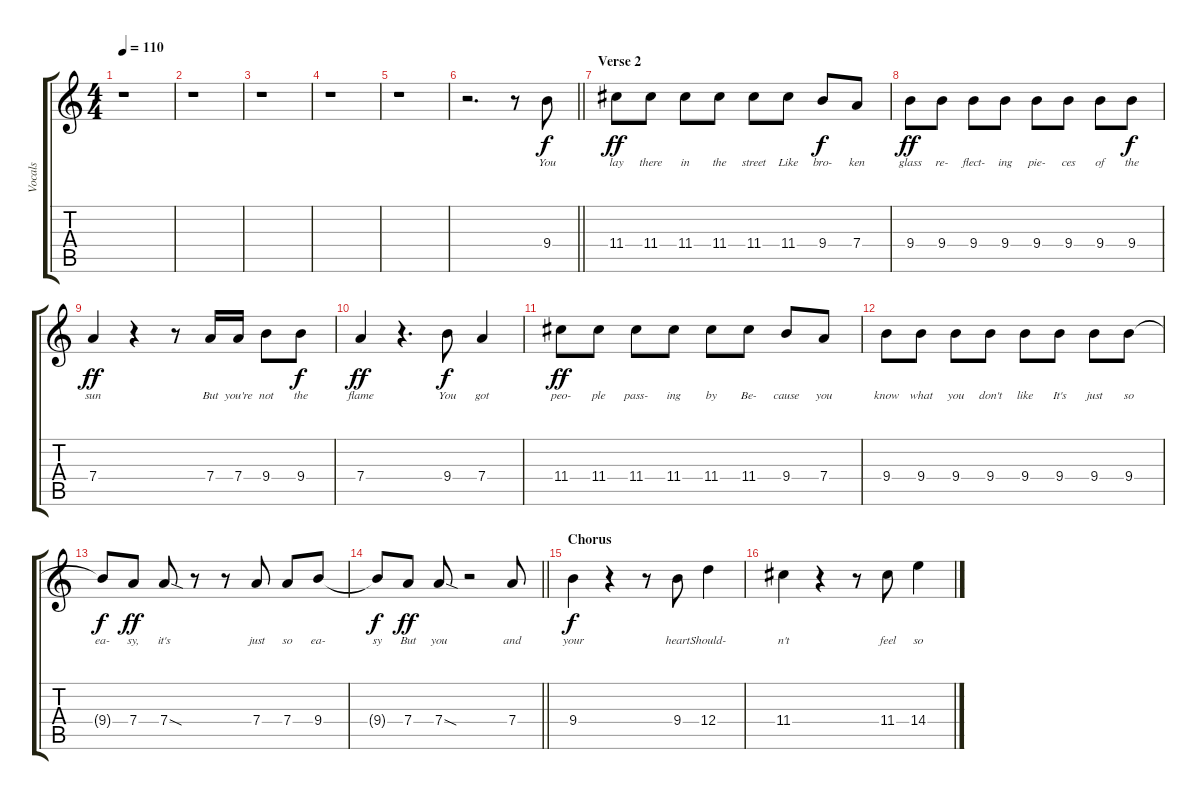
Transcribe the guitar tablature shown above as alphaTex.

\track ("Vocals" "Vocals") {instrument distortionguitar}
\staff {score tabs}
\tuning (E4 B3 G3 D3 A2 E2) {hide}
\ts (4 4)
\tempo 110
\clef g2
\ks c
r.1{dy f} |
r.1 |
r.1 |
r.1 |
r.1 |
\barLineRight lightlight
r.2{d} r.8 9.4.8{lyrics (0 "You") lyrics (1 "") lyrics (2 "") lyrics (3 "") lyrics (4 "")} |
\section ("" "Verse 2")
11.4.8{lyrics (0 "lay") lyrics (1 "") lyrics (2 "") lyrics (3 "") lyrics (4 "") dy ff} 11.4.8{lyrics (0 "there") lyrics (1 "") lyrics (2 "") lyrics (3 "") lyrics (4 "")} 11.4.8{lyrics (0 "in") lyrics (1 "") lyrics (2 "") lyrics (3 "") lyrics (4 "")} 11.4.8{lyrics (0 "the") lyrics (1 "") lyrics (2 "") lyrics (3 "") lyrics (4 "")} 11.4.8{lyrics (0 "street") lyrics (1 "") lyrics (2 "") lyrics (3 "") lyrics (4 "")} 11.4.8{lyrics (0 "Like") lyrics (1 "") lyrics (2 "") lyrics (3 "") lyrics (4 "")} 9.4.8{lyrics (0 "bro-") lyrics (1 "") lyrics (2 "") lyrics (3 "") lyrics (4 "") dy f} 7.4.8{lyrics (0 "ken") lyrics (1 "") lyrics (2 "") lyrics (3 "") lyrics (4 "")} |
9.4.8{lyrics (0 "glass") lyrics (1 "") lyrics (2 "") lyrics (3 "") lyrics (4 "") dy ff} 9.4.8{lyrics (0 "re-") lyrics (1 "") lyrics (2 "") lyrics (3 "") lyrics (4 "")} 9.4.8{lyrics (0 "flect-") lyrics (1 "") lyrics (2 "") lyrics (3 "") lyrics (4 "")} 9.4.8{lyrics (0 "ing") lyrics (1 "") lyrics (2 "") lyrics (3 "") lyrics (4 "")} 9.4.8{lyrics (0 "pie-") lyrics (1 "") lyrics (2 "") lyrics (3 "") lyrics (4 "")} 9.4.8{lyrics (0 "ces") lyrics (1 "") lyrics (2 "") lyrics (3 "") lyrics (4 "")} 9.4.8{lyrics (0 "of") lyrics (1 "") lyrics (2 "") lyrics (3 "") lyrics (4 "")} 9.4.8{lyrics (0 "the") lyrics (1 "") lyrics (2 "") lyrics (3 "") lyrics (4 "") dy f} |
7.4.4{lyrics (0 "sun") lyrics (1 "") lyrics (2 "") lyrics (3 "") lyrics (4 "") dy ff} r.4 r.8 7.4.16{lyrics (0 "But") lyrics (1 "") lyrics (2 "") lyrics (3 "") lyrics (4 "")} 7.4.16{lyrics (0 "you're") lyrics (1 "") lyrics (2 "") lyrics (3 "") lyrics (4 "")} 9.4.8{lyrics (0 "not") lyrics (1 "") lyrics (2 "") lyrics (3 "") lyrics (4 "")} 9.4.8{lyrics (0 "the") lyrics (1 "") lyrics (2 "") lyrics (3 "") lyrics (4 "") dy f} |
7.4.4{lyrics (0 "flame") lyrics (1 "") lyrics (2 "") lyrics (3 "") lyrics (4 "") dy ff} r.4{d} 9.4.8{lyrics (0 "You") lyrics (1 "") lyrics (2 "") lyrics (3 "") lyrics (4 "") dy f} 7.4.4{lyrics (0 "got") lyrics (1 "") lyrics (2 "") lyrics (3 "") lyrics (4 "")} |
11.4.8{lyrics (0 "peo-") lyrics (1 "") lyrics (2 "") lyrics (3 "") lyrics (4 "") dy ff} 11.4.8{lyrics (0 "ple") lyrics (1 "") lyrics (2 "") lyrics (3 "") lyrics (4 "")} 11.4.8{lyrics (0 "pass-") lyrics (1 "") lyrics (2 "") lyrics (3 "") lyrics (4 "")} 11.4.8{lyrics (0 "ing") lyrics (1 "") lyrics (2 "") lyrics (3 "") lyrics (4 "")} 11.4.8{lyrics (0 "by") lyrics (1 "") lyrics (2 "") lyrics (3 "") lyrics (4 "")} 11.4.8{lyrics (0 "Be-") lyrics (1 "") lyrics (2 "") lyrics (3 "") lyrics (4 "")} 9.4.8{lyrics (0 "cause") lyrics (1 "") lyrics (2 "") lyrics (3 "") lyrics (4 "")} 7.4.8{lyrics (0 "you") lyrics (1 "") lyrics (2 "") lyrics (3 "") lyrics (4 "")} |
9.4.8{lyrics (0 "know") lyrics (1 "") lyrics (2 "") lyrics (3 "") lyrics (4 "")} 9.4.8{lyrics (0 "what") lyrics (1 "") lyrics (2 "") lyrics (3 "") lyrics (4 "")} 9.4.8{lyrics (0 "you") lyrics (1 "") lyrics (2 "") lyrics (3 "") lyrics (4 "")} 9.4.8{lyrics (0 "don't") lyrics (1 "") lyrics (2 "") lyrics (3 "") lyrics (4 "")} 9.4.8{lyrics (0 "like") lyrics (1 "") lyrics (2 "") lyrics (3 "") lyrics (4 "")} 9.4.8{lyrics (0 "It's") lyrics (1 "") lyrics (2 "") lyrics (3 "") lyrics (4 "")} 9.4.8{lyrics (0 "just") lyrics (1 "") lyrics (2 "") lyrics (3 "") lyrics (4 "")} 9.4.8{lyrics (0 "so") lyrics (1 "") lyrics (2 "") lyrics (3 "") lyrics (4 "")} |
9.4{t}.8{lyrics (0 "ea-") lyrics (1 "") lyrics (2 "") lyrics (3 "") lyrics (4 "") dy f} 7.4.8{lyrics (0 "sy,") lyrics (1 "") lyrics (2 "") lyrics (3 "") lyrics (4 "") dy ff} 7.4{sod}.8{lyrics (0 "it's") lyrics (1 "") lyrics (2 "") lyrics (3 "") lyrics (4 "")} r.8 r.8 7.4.8{lyrics (0 "just") lyrics (1 "") lyrics (2 "") lyrics (3 "") lyrics (4 "")} 7.4.8{lyrics (0 "so") lyrics (1 "") lyrics (2 "") lyrics (3 "") lyrics (4 "")} 9.4.8{lyrics (0 "ea-") lyrics (1 "") lyrics (2 "") lyrics (3 "") lyrics (4 "")} |
\barLineRight lightlight
9.4{t}.8{lyrics (0 "sy") lyrics (1 "") lyrics (2 "") lyrics (3 "") lyrics (4 "") dy f} 7.4.8{lyrics (0 "But") lyrics (1 "") lyrics (2 "") lyrics (3 "") lyrics (4 "") dy ff} 7.4{sod}.8{lyrics (0 "you") lyrics (1 "") lyrics (2 "") lyrics (3 "") lyrics (4 "")} r.2 7.4.8{lyrics (0 "and") lyrics (1 "") lyrics (2 "") lyrics (3 "") lyrics (4 "")} |
\section ("" "Chorus")
9.4.4{lyrics (0 "your") lyrics (1 "") lyrics (2 "") lyrics (3 "") lyrics (4 "") dy f} r.4 r.8 9.4.8{lyrics (0 "heart") lyrics (1 "") lyrics (2 "") lyrics (3 "") lyrics (4 "")} 12.4.4{lyrics (0 "Should-") lyrics (1 "") lyrics (2 "") lyrics (3 "") lyrics (4 "")} |
11.4.4{lyrics (0 "n't") lyrics (1 "") lyrics (2 "") lyrics (3 "") lyrics (4 "")} r.4 r.8 11.4.8{lyrics (0 "feel") lyrics (1 "") lyrics (2 "") lyrics (3 "") lyrics (4 "")} 14.4.4{lyrics (0 "so") lyrics (1 "") lyrics (2 "") lyrics (3 "") lyrics (4 "")}
